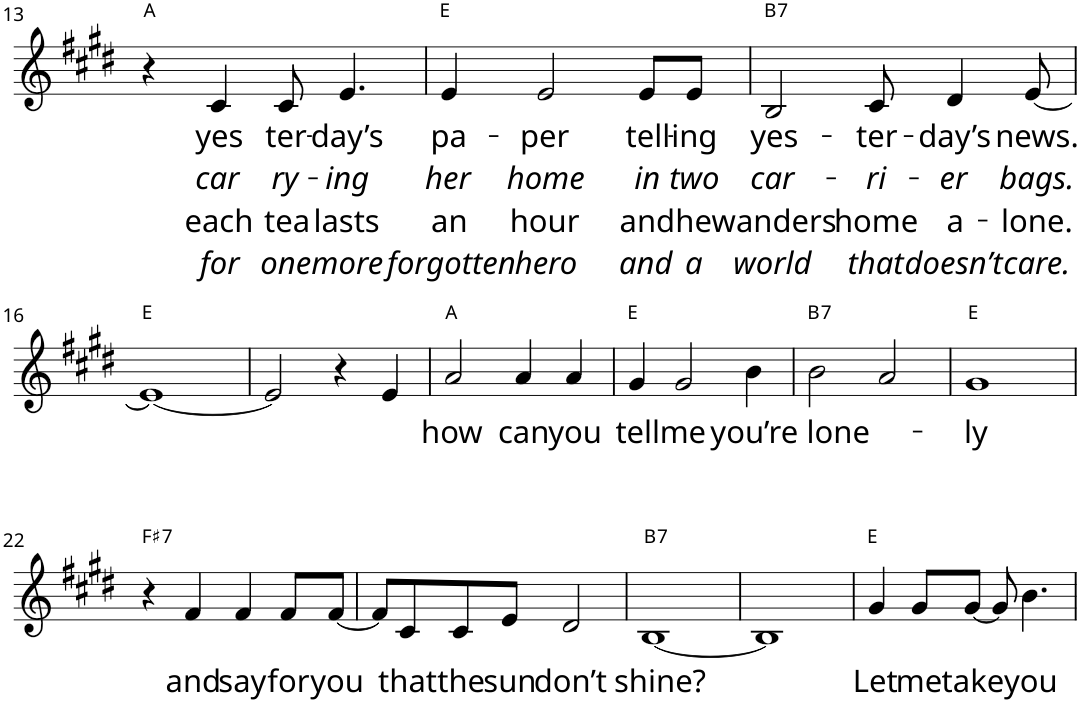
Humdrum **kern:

**kern	**text	**text	**text	**text	**harte
*part1	*part1	*part1	*part1	*part1	*part1
*staff1	*staff1	*staff1	*staff1	*staff1	*
*I"Electric Piano	*	*	*	*	*
*I'E.Pno	*	*	*	*	*
!!LO:PB:g=z
*clefG2	*	*	*	*	*
*k[f#c#g#d#]	*	*	*	*	*
*E:	*	*	*	*	*
*M4/4	*	*	*	*	*
=13	=13	=13	=13	=13	=13
4r	.	.	.	.	A:maj
!	!LO:LY:b	!LO:LY:b	!LO:LY:b	!LO:LY:b	!
4c#/	yes	car	each	for	.
!	!LO:LY:b	!LO:LY:b	!LO:LY:b	!LO:LY:b	!
8c#/	-ter-	-ry-	tea	one	.
!	!LO:LY:b	!LO:LY:b	!LO:LY:b	!LO:LY:b	!
4.e/	-day’s	-ing	lasts	more	.
=14	=14	=14	=14	=14	=14
!	!LO:LY:b	!LO:LY:b	!LO:LY:b	!LO:LY:b	!
4e/	pa-	her	an	forgotten	E:maj
!	!LO:LY:b	!LO:LY:b	!LO:LY:b	!LO:LY:b	!
2e/	-per	home	hour	hero	.
!	!LO:LY:b	!LO:LY:b	!LO:LY:b	!LO:LY:b	!
8e/L	tell-	in	and	and	.
!	!LO:LY:b	!LO:LY:b	!LO:LY:b	!LO:LY:b	!
8e/J	-ing	two	he	a	.
=15	=15	=15	=15	=15	=15
!	!LO:LY:b	!LO:LY:b	!LO:LY:b	!LO:LY:b	!LO:H:kt=7
2B/	yes-	car-	wanders	world	B:7
!	!LO:LY:b	!LO:LY:b	!LO:LY:b	!LO:LY:b	!
8c#/	-ter-	-ri-	home	that	.
!	!LO:LY:b	!LO:LY:b	!LO:LY:b	!LO:LY:b	!
4d#/	-day’s	-er	a-	doesn’t	.
!	!LO:LY:b	!LO:LY:b	!LO:LY:b	!LO:LY:b	!
[8e/	news.	bags.	-lone.	care.	.
!!LO:LB:g=z
=16	=16	=16	=16	=16	=16
1e_	.	.	.	.	E:maj
=17	=17	=17	=17	=17	=17
2e/]	.	.	.	.	.
4r	.	.	.	.	.
4e/	.	.	.	.	.
=18	=18	=18	=18	=18	=18
!	!LO:LY:b	!	!	!	!
2a/	how	.	.	.	A:maj
!	!LO:LY:b	!	!	!	!
4a/	can	.	.	.	.
!	!LO:LY:b	!	!	!	!
4a/	you	.	.	.	.
=19	=19	=19	=19	=19	=19
!	!LO:LY:b	!	!	!	!
4g#/	tell	.	.	.	E:maj
!	!LO:LY:b	!	!	!	!
2g#/	me	.	.	.	.
!	!LO:LY:b	!	!	!	!
4b\	you’re	.	.	.	.
=20	=20	=20	=20	=20	=20
!	!LO:LY:b	!	!	!	!LO:H:kt=7
2b\	-lone-	.	.	.	B:7
2a/	.	.	.	.	.
=21	=21	=21	=21	=21	=21
!	!LO:LY:b	!	!	!	!
1g#	ly	.	.	.	E:maj
!!LO:LB:g=z
=22	=22	=22	=22	=22	=22
!	!	!	!	!	!LO:H:kt=7
4r	.	.	.	.	F#:7
!	!LO:LY:b	!	!	!	!
4f#/	and	.	.	.	.
!	!LO:LY:b	!	!	!	!
4f#/	say	.	.	.	.
!	!LO:LY:b	!	!	!	!
8f#/L	for	.	.	.	.
!	!LO:LY:b	!	!	!	!
[8f#/J	you	.	.	.	.
=23	=23	=23	=23	=23	=23
8f#/L]	.	.	.	.	.
!	!LO:LY:b	!	!	!	!
8c#/	that	.	.	.	.
!	!LO:LY:b	!	!	!	!
8c#/	the	.	.	.	.
!	!LO:LY:b	!	!	!	!
8e/J	sun	.	.	.	.
!	!LO:LY:b	!	!	!	!
2d#/	don’t	.	.	.	.
=24	=24	=24	=24	=24	=24
!	!LO:LY:b	!	!	!	!LO:H:kt=7
[1B	shine?	.	.	.	B:7
=25	=25	=25	=25	=25	=25
1B]	.	.	.	.	.
=26	=26	=26	=26	=26	=26
!	!LO:LY:b	!	!	!	!
4g#/	Let	.	.	.	E:maj
!	!LO:LY:b	!	!	!	!
8g#/L	me	.	.	.	.
!	!LO:LY:b	!	!	!	!
[8g#/J	take	.	.	.	.
8g#/]	.	.	.	.	.
!	!LO:LY:b	!	!	!	!
4.b\	you	.	.	.	.
=	=	=	=	=	=
*-	*-	*-	*-	*-	*-
